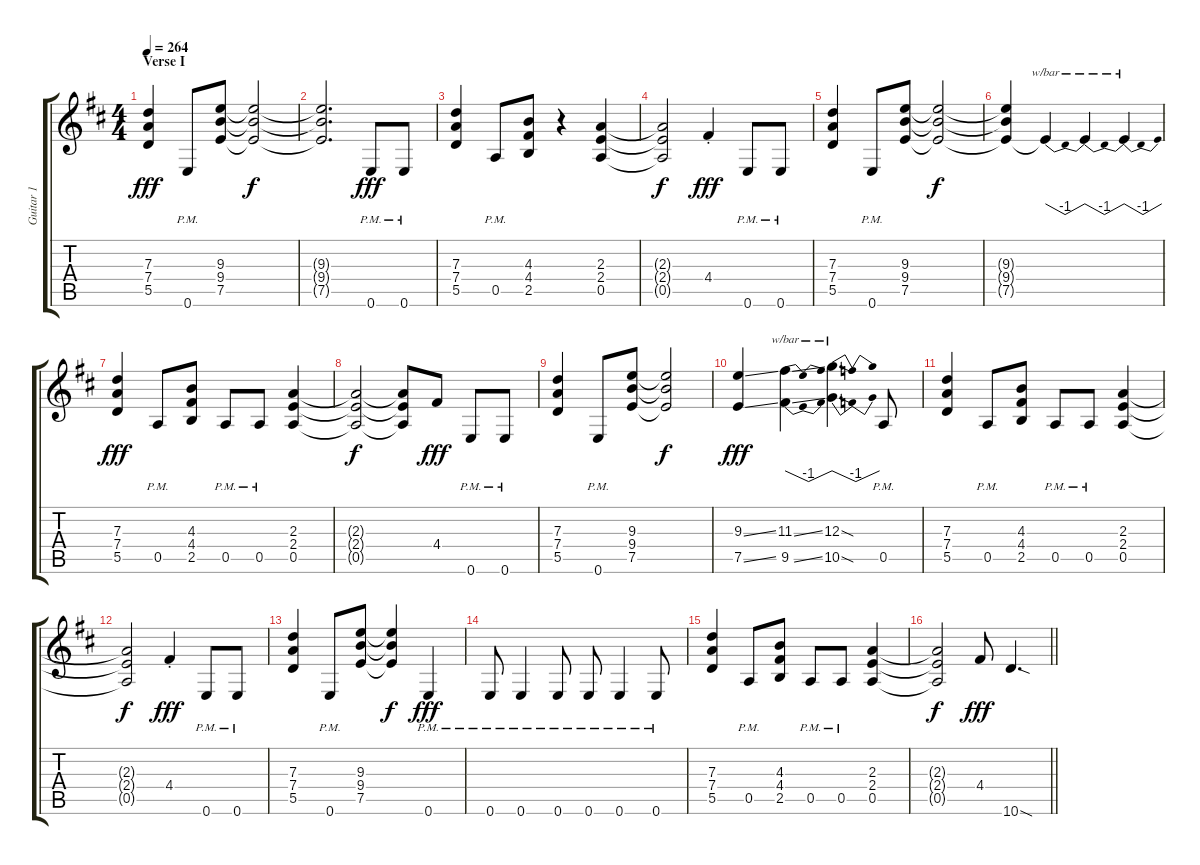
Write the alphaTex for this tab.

\track ("Guitar 1" "Guitar 1") {instrument distortionguitar}
\staff {score tabs}
\tuning (E4 B3 G3 D3 A2 E2) {hide}
\ts (4 4)
\section ("" "Verse I")
\tempo 264
\clef g2
\ks d
(7.3 7.4 5.5).4{dy fff} 0.6{pm}.8 (9.3 9.4 7.5).8 (9.3{t} 9.4{t} 7.5{t}).2{dy f} |
(9.3{t} 9.4{t} 7.5{t}).2{d} 0.6{pm}.8{dy fff} 0.6{pm}.8 |
(7.3 7.4 5.5).4 0.5{pm}.8 (4.3 4.4 2.5).8 r.4 (2.3 2.4 0.5).4 |
(2.3{t} 2.4{t} 0.5{t}).2{dy f} 4.4{st}.4{dy fff} 0.6{pm}.8 0.6{pm}.8 |
(7.3 7.4 5.5).4 0.6{pm}.8 (9.3 9.4 7.5).8 (9.3{t} 9.4{t} 7.5{t}).2{dy f} |
(9.3{t} 9.4{t} 7.5{t}).4 7.5{t}.4{tbe (dip default 0 0 30 -4 60 0)} 7.5{t}.4{tbe (dip default 0 0 30 -4 60 0)} 7.5{t}.4{tbe (dip default 0 0 30 -4 60 0)} |
(7.3 7.4 5.5).4{dy fff} 0.5{pm}.8 (4.3 4.4 2.5).8 0.5{pm}.8 0.5{pm}.8 (2.3 2.4 0.5).4 |
(2.3{t} 2.4{t} 0.5{t}).2{dy f} (2.3{t} 2.4{t} 0.5{t}).8 4.4.8{dy fff} 0.6{pm}.8 0.6{pm}.8 |
(7.3 7.4 5.5).4 0.6{pm}.8 (9.3 9.4 7.5).8 (9.3{t} 9.4{t} 7.5{t}).2{dy f} |
(9.3{ss} 7.5{ss}).4{dy fff} (11.3{ss} 9.5{ss}).4{tbe (dip default 0 0 30 -4 60 0)} (12.3{sod} 10.5{sod}).4{d tbe (dip default 0 0 30 -4 60 0)} 0.5{pm}.8 |
(7.3 7.4 5.5).4 0.5{pm}.8 (4.3 4.4 2.5).8 0.5{pm}.8 0.5{pm}.8 (2.3 2.4 0.5).4 |
(2.3{t} 2.4{t} 0.5{t}).2{dy f} 4.4{st}.4{dy fff} 0.6{pm}.8 0.6{pm}.8 |
(7.3 7.4 5.5).4 0.6{pm}.8 (9.3 9.4 7.5).8 (9.3{t} 9.4{t} 7.5{t}).4{dy f} 0.6{pm}.4{dy fff} |
0.6{pm}.8 0.6{pm}.4 0.6{pm}.8 0.6{pm}.8 0.6{pm}.4 0.6{pm}.8 |
(7.3 7.4 5.5).4 0.5{pm}.8 (4.3 4.4 2.5).8 0.5{pm}.8 0.5{pm}.8 (2.3 2.4 0.5).4 |
\barLineRight lightlight
(2.3{t} 2.4{t} 0.5{t}).2{dy f} 4.4.8{dy fff} 10.6{sod}.4{d}
